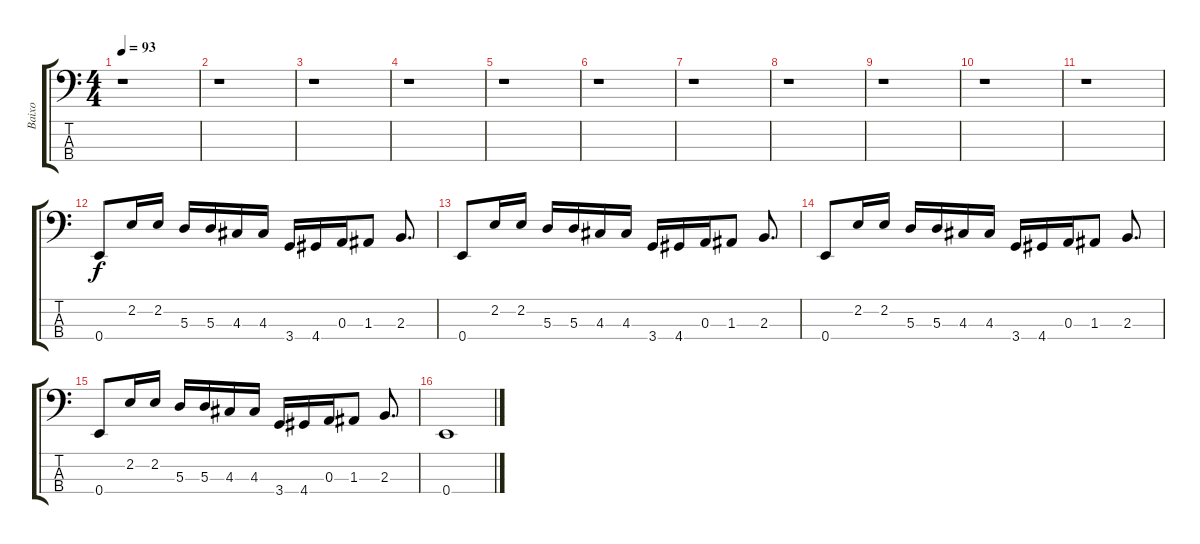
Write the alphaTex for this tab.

\track ("Baixo" "Baixo") {instrument electricbassfinger}
\staff {score tabs}
\tuning (G2 D2 A1 E1) {hide}
\ts (4 4)
\tempo 93
\clef f4
\ks c
r.1{dy f} |
r.1 |
r.1 |
r.1 |
r.1 |
r.1 |
r.1 |
r.1 |
r.1 |
r.1 |
r.1 |
0.4.8 2.2.16 2.2.16 5.3.16 5.3.16 4.3.16 4.3.16 3.4.16 4.4.16 0.3.16 1.3.8 2.3.8{d} |
0.4.8 2.2.16 2.2.16 5.3.16 5.3.16 4.3.16 4.3.16 3.4.16 4.4.16 0.3.16 1.3.8 2.3.8{d} |
0.4.8 2.2.16 2.2.16 5.3.16 5.3.16 4.3.16 4.3.16 3.4.16 4.4.16 0.3.16 1.3.8 2.3.8{d} |
0.4.8 2.2.16 2.2.16 5.3.16 5.3.16 4.3.16 4.3.16 3.4.16 4.4.16 0.3.16 1.3.8 2.3.8{d} |
0.4.1
